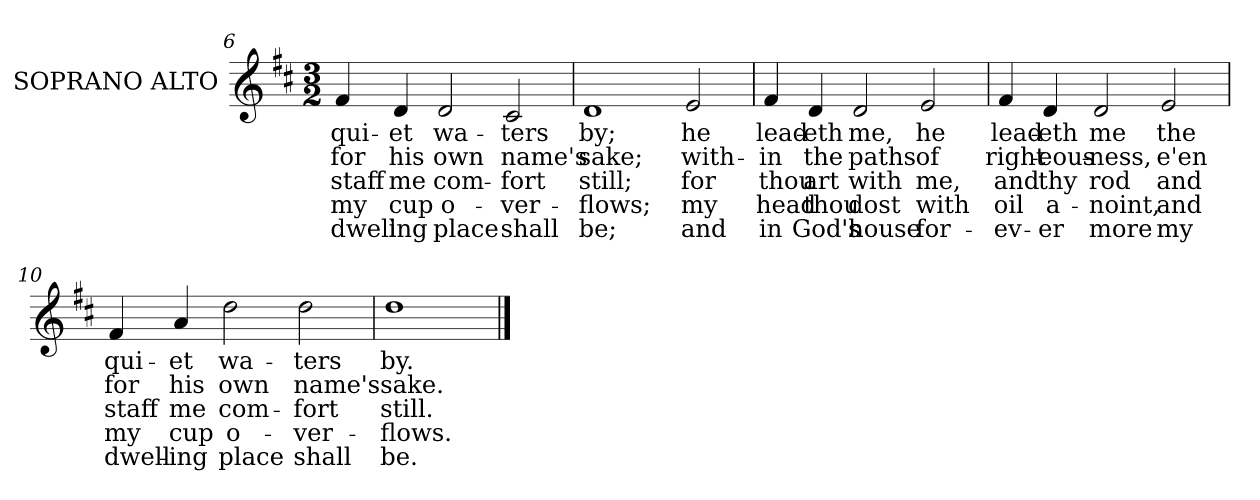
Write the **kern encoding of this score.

**kern	**text	**text	**text	**text	**text
*part1	*part1	*part1	*part1	*part1	*part1
*staff1	*staff1	*staff1	*staff1	*staff1	*staff1
*I"SOPRANO ALTO	*	*	*	*	*
*I'S. A.	*	*	*	*	*
*clefG2	*	*	*	*	*
*k[f#c#]	*	*	*	*	*
*D:	*	*	*	*	*
*M3/2	*	*	*	*	*
=6	=6	=6	=6	=6	=6
!	!LO:LY:b:color=#000000	!LO:LY:b:color=#000000	!LO:LY:b:color=#000000	!LO:LY:b:color=#000000	!LO:LY:b:color=#000000
4f#i/	qui-	for	staff	my	dwell-
!	!LO:LY:b:color=#000000	!LO:LY:b:color=#000000	!LO:LY:b:color=#000000	!LO:LY:b:color=#000000	!LO:LY:b:color=#000000
4di/	-et	his	me	cup	-ing
!	!LO:LY:b:color=#000000	!LO:LY:b:color=#000000	!LO:LY:b:color=#000000	!LO:LY:b:color=#000000	!LO:LY:b:color=#000000
2di/	wa-	own	com-	o-	place
!	!LO:LY:b:color=#000000	!LO:LY:b:color=#000000	!LO:LY:b:color=#000000	!LO:LY:b:color=#000000	!LO:LY:b:color=#000000
2c#i/	-ters	name's	-fort	-ver-	shall
=7	=7	=7	=7	=7	=7
!	!LO:LY:b:color=#000000	!LO:LY:b:color=#000000	!LO:LY:b:color=#000000	!LO:LY:b:color=#000000	!LO:LY:b:color=#000000
1di	by;	sake;	still;	-flows;	be;
!	!LO:LY:b:color=#000000	!LO:LY:b:color=#000000	!LO:LY:b:color=#000000	!LO:LY:b:color=#000000	!LO:LY:b:color=#000000
2ei/	he	with-	for	my	and
!!LO:LB:g=z
=8	=8	=8	=8	=8	=8
!	!LO:LY:b:color=#000000	!LO:LY:b:color=#000000	!LO:LY:b:color=#000000	!LO:LY:b:color=#000000	!LO:LY:b:color=#000000
4f#i/	lead-	-in	thou	head	in
!	!LO:LY:b:color=#000000	!LO:LY:b:color=#000000	!LO:LY:b:color=#000000	!LO:LY:b:color=#000000	!LO:LY:b:color=#000000
4di/	-eth	the	art	thou	God's
!	!LO:LY:b:color=#000000	!LO:LY:b:color=#000000	!LO:LY:b:color=#000000	!LO:LY:b:color=#000000	!LO:LY:b:color=#000000
2di/	me,	paths	with	dost	house
!	!LO:LY:b:color=#000000	!LO:LY:b:color=#000000	!LO:LY:b:color=#000000	!LO:LY:b:color=#000000	!LO:LY:b:color=#000000
2ei/	he	of	me,	with	for-
=9	=9	=9	=9	=9	=9
!	!LO:LY:b:color=#000000	!LO:LY:b:color=#000000	!LO:LY:b:color=#000000	!LO:LY:b:color=#000000	!LO:LY:b:color=#000000
4f#i/	lead-	right-	and	oil	-ev-
!	!LO:LY:b:color=#000000	!LO:LY:b:color=#000000	!LO:LY:b:color=#000000	!LO:LY:b:color=#000000	!LO:LY:b:color=#000000
4di/	-eth	-eous-	thy	a-	-er
!	!LO:LY:b:color=#000000	!LO:LY:b:color=#000000	!LO:LY:b:color=#000000	!LO:LY:b:color=#000000	!LO:LY:b:color=#000000
2di/	me	-ness,	rod	-noint,	more
!	!LO:LY:b:color=#000000	!LO:LY:b:color=#000000	!LO:LY:b:color=#000000	!LO:LY:b:color=#000000	!LO:LY:b:color=#000000
2ei/	the	e'en	and	and	my
=10	=10	=10	=10	=10	=10
!	!LO:LY:b:color=#000000	!LO:LY:b:color=#000000	!LO:LY:b:color=#000000	!LO:LY:b:color=#000000	!LO:LY:b:color=#000000
4f#i/	qui-	for	staff	my	dwell-
!	!LO:LY:b:color=#000000	!LO:LY:b:color=#000000	!LO:LY:b:color=#000000	!LO:LY:b:color=#000000	!LO:LY:b:color=#000000
4ai/	-et	his	me	cup	-ing
!	!LO:LY:b:color=#000000	!LO:LY:b:color=#000000	!LO:LY:b:color=#000000	!LO:LY:b:color=#000000	!LO:LY:b:color=#000000
2ddi\	wa-	own	com-	o-	place
!	!LO:LY:b:color=#000000	!LO:LY:b:color=#000000	!LO:LY:b:color=#000000	!LO:LY:b:color=#000000	!LO:LY:b:color=#000000
2ddi\	-ters	name's	-fort	-ver-	shall
=11	=11	=11	=11	=11	=11
!	!LO:LY:b:color=#000000	!LO:LY:b:color=#000000	!LO:LY:b:color=#000000	!LO:LY:b:color=#000000	!LO:LY:b:color=#000000
1ddi	by.	sake.	still.	-flows.	be.
==	==	==	==	==	==
*-	*-	*-	*-	*-	*-
